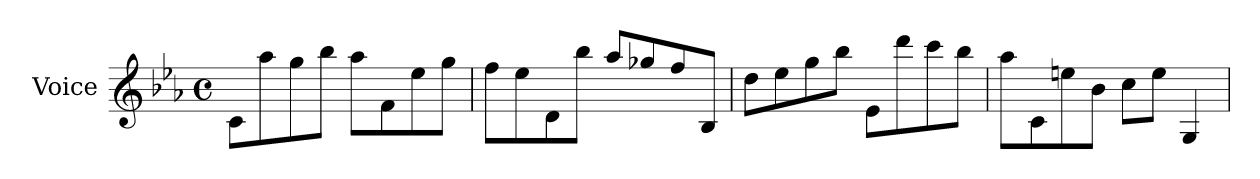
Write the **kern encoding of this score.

**kern
*part1
*staff1
*I"Voice
*I'Voice
*clefG2
*k[b-e-a-]
*M4/4
*met(c)
=1
8c\L
8aa-\
8gg\
8bb-\J
8aa-\L
8f\
8ee-\
8gg\J
=2
8ff\L
8ee-\
8d\
8bb-\J
8aa-/L
8gg-X/
8ff/
8B-/J
=3
8dd\L
8ee-\
8gg\
8bb-\J
8e-\L
8ddd\
8ccc\
8bb-\J
=4
8aa-\L
8c\
8een\
8b-\J
8cc\L
8ee\J
4G/
=
*-
